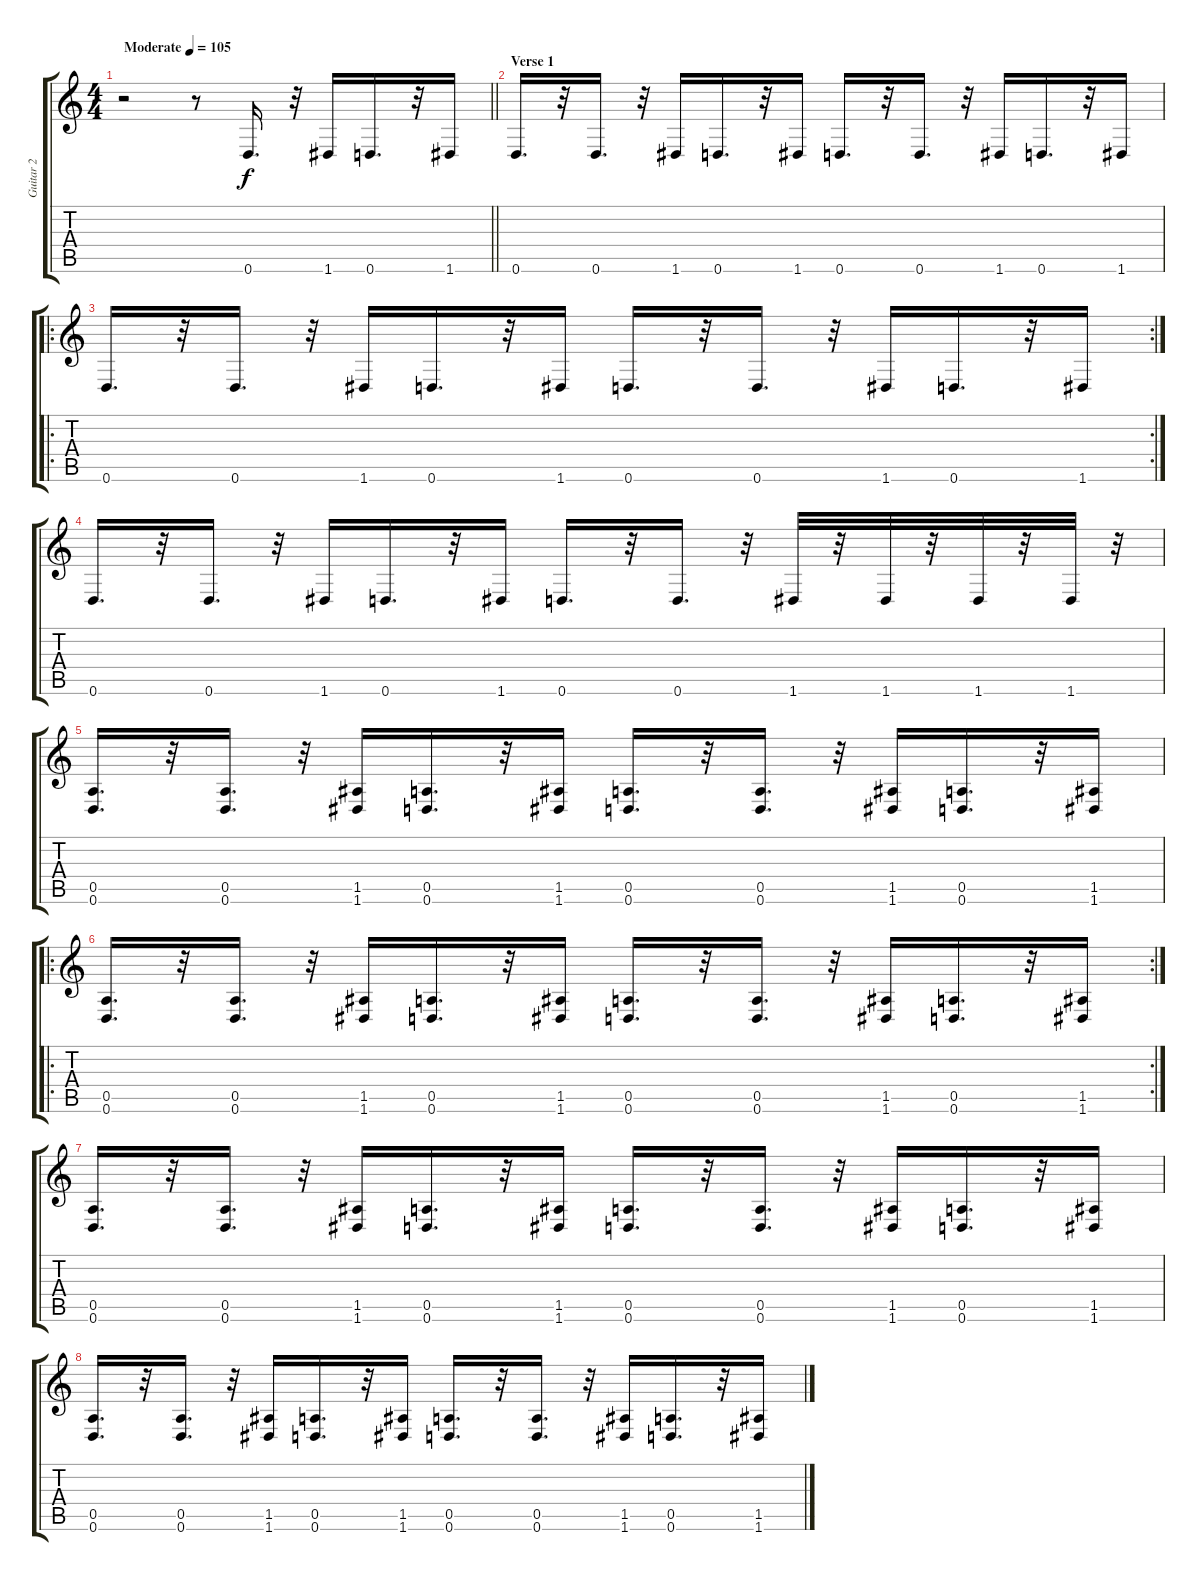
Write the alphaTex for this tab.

\track ("Guitar 2" "Guitar 2") {instrument distortionguitar}
\staff {score tabs}
\tuning (E4 B3 G3 D3 A2 D2) {hide}
\ts (4 4)
\tempo (105 "Moderate")
\clef g2
\barLineRight lightlight
\ks c
r.2{dy f instrument distortionguitar} r.8 0.6.16{d} r.32 1.6.16 0.6.16{d} r.32 1.6.16 |
\section ("" "Verse 1")
0.6.16{d} r.32 0.6.16{d} r.32 1.6.16 0.6.16{d} r.32 1.6.16 0.6.16{d} r.32 0.6.16{d} r.32 1.6.16 0.6.16{d} r.32 1.6.16 |
\ro
\rc 2
0.6.16{d} r.32 0.6.16{d} r.32 1.6.16 0.6.16{d} r.32 1.6.16 0.6.16{d} r.32 0.6.16{d} r.32 1.6.16 0.6.16{d} r.32 1.6.16 |
0.6.16{d} r.32 0.6.16{d} r.32 1.6.16 0.6.16{d} r.32 1.6.16 0.6.16{d} r.32 0.6.16{d} r.32 1.6.32 r.32 1.6.32 r.32 1.6.32 r.32 1.6.32 r.32 |
(0.5 0.6).16{d} r.32 (0.5 0.6).16{d} r.32 (1.5 1.6).16 (0.5 0.6).16{d} r.32 (1.5 1.6).16 (0.5 0.6).16{d} r.32 (0.5 0.6).16{d} r.32 (1.5 1.6).16 (0.5 0.6).16{d} r.32 (1.5 1.6).16 |
\ro
\rc 2
(0.5 0.6).16{d} r.32 (0.5 0.6).16{d} r.32 (1.5 1.6).16 (0.5 0.6).16{d} r.32 (1.5 1.6).16 (0.5 0.6).16{d} r.32 (0.5 0.6).16{d} r.32 (1.5 1.6).16 (0.5 0.6).16{d} r.32 (1.5 1.6).16 |
(0.5 0.6).16{d} r.32 (0.5 0.6).16{d} r.32 (1.5 1.6).16 (0.5 0.6).16{d} r.32 (1.5 1.6).16 (0.5 0.6).16{d} r.32 (0.5 0.6).16{d} r.32 (1.5 1.6).16 (0.5 0.6).16{d} r.32 (1.5 1.6).16 |
(0.5 0.6).16{d} r.32 (0.5 0.6).16{d} r.32 (1.5 1.6).16 (0.5 0.6).16{d} r.32 (1.5 1.6).16 (0.5 0.6).16{d} r.32 (0.5 0.6).16{d} r.32 (1.5 1.6).16 (0.5 0.6).16{d} r.32 (1.5 1.6).16
